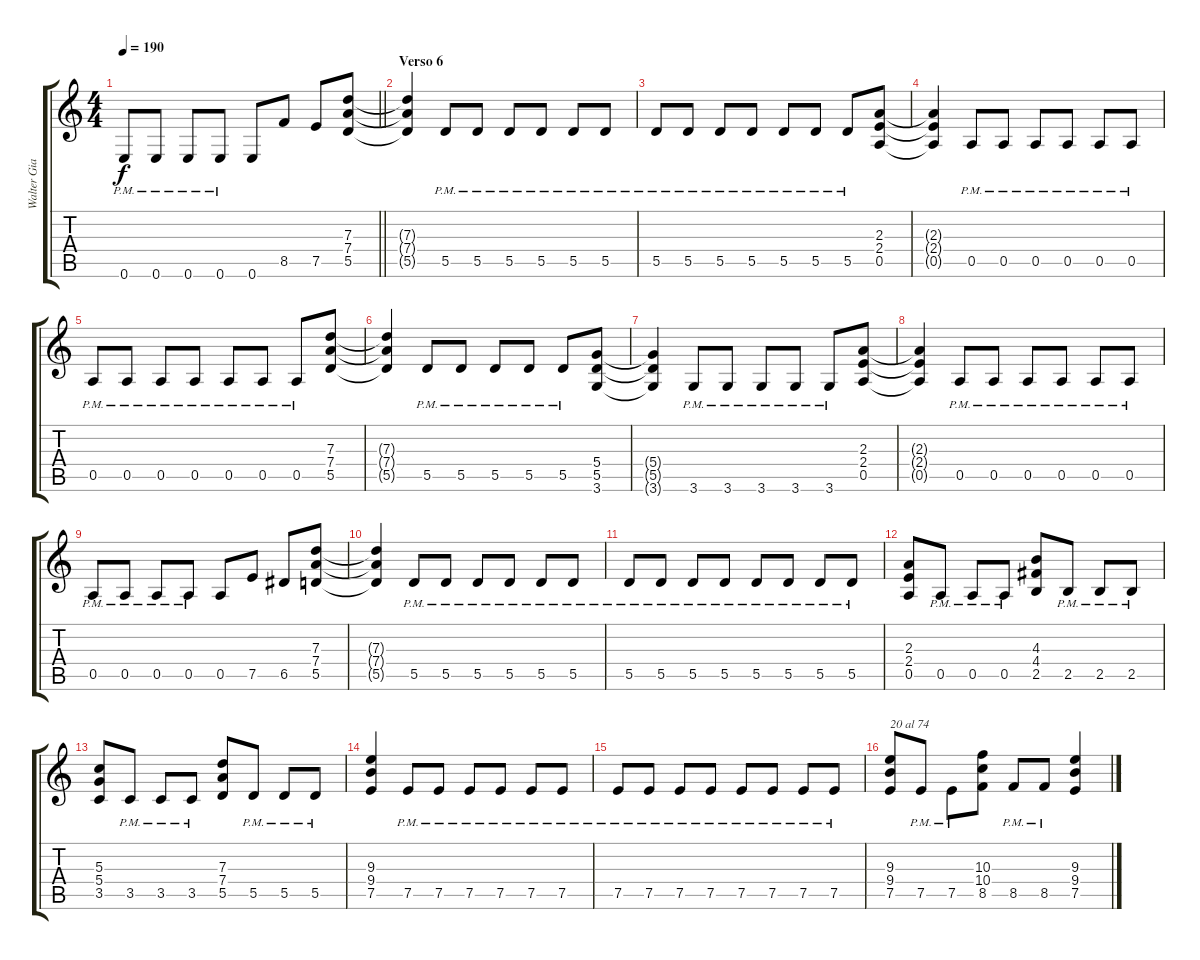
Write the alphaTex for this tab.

\track ("Walter Giardino" "Walter Gia") {instrument distortionguitar}
\staff {score tabs}
\tuning (E4 B3 G3 D3 A2 E2) {hide}
\ts (4 4)
\tempo 190
\clef g2
\barLineRight lightlight
\ks c
0.6{pm}.8{dy f} 0.6{pm}.8 0.6{pm}.8 0.6{pm}.8 0.6.8 8.5.8 7.5.8 (7.3 7.4 5.5).8 |
\section ("" "Verso 6")
(7.3{t} 7.4{t} 5.5{t}).4 5.5{pm}.8 5.5{pm}.8 5.5{pm}.8 5.5{pm}.8 5.5{pm}.8 5.5{pm}.8 |
5.5{pm}.8 5.5{pm}.8 5.5{pm}.8 5.5{pm}.8 5.5{pm}.8 5.5{pm}.8 5.5{pm}.8 (2.3 2.4 0.5).8 |
(2.3{t} 2.4{t} 0.5{t}).4 0.5{pm}.8 0.5{pm}.8 0.5{pm}.8 0.5{pm}.8 0.5{pm}.8 0.5{pm}.8 |
0.5{pm}.8 0.5{pm}.8 0.5{pm}.8 0.5{pm}.8 0.5{pm}.8 0.5{pm}.8 0.5{pm}.8 (7.3 7.4 5.5).8 |
(7.3{t} 7.4{t} 5.5{t}).4 5.5{pm}.8 5.5{pm}.8 5.5{pm}.8 5.5{pm}.8 5.5{pm}.8 (5.4 5.5 3.6).8 |
(5.4{t} 5.5{t} 3.6{t}).4 3.6{pm}.8 3.6{pm}.8 3.6{pm}.8 3.6{pm}.8 3.6{pm}.8 (2.3 2.4 0.5).8 |
(2.3{t} 2.4{t} 0.5{t}).4 0.5{pm}.8 0.5{pm}.8 0.5{pm}.8 0.5{pm}.8 0.5{pm}.8 0.5{pm}.8 |
0.5{pm}.8 0.5{pm}.8 0.5{pm}.8 0.5{pm}.8 0.5.8 7.5.8 6.5.8 (7.3 7.4 5.5).8 |
(7.3{t} 7.4{t} 5.5{t}).4 5.5{pm}.8 5.5{pm}.8 5.5{pm}.8 5.5{pm}.8 5.5{pm}.8 5.5{pm}.8 |
5.5{pm}.8 5.5{pm}.8 5.5{pm}.8 5.5{pm}.8 5.5{pm}.8 5.5{pm}.8 5.5{pm}.8 5.5{pm}.8 |
(2.3 2.4 0.5).8 0.5{pm}.8 0.5{pm}.8 0.5{pm}.8 (4.3 4.4 2.5).8 2.5{pm}.8 2.5{pm}.8 2.5{pm}.8 |
(5.3 5.4 3.5).8 3.5{pm}.8 3.5{pm}.8 3.5{pm}.8 (7.3 7.4 5.5).8 5.5{pm}.8 5.5{pm}.8 5.5{pm}.8 |
(9.3 9.4 7.5).4 7.5{pm}.8 7.5{pm}.8 7.5{pm}.8 7.5{pm}.8 7.5{pm}.8 7.5{pm}.8 |
7.5{pm}.8 7.5{pm}.8 7.5{pm}.8 7.5{pm}.8 7.5{pm}.8 7.5{pm}.8 7.5{pm}.8 7.5{pm}.8 |
(9.3 9.4 7.5).8{txt "20 al 74"} 7.5{pm}.8 7.5{pm}.8 (10.3 10.4 8.5).8 8.5{pm}.8 8.5{pm}.8 (9.3 9.4 7.5).4
